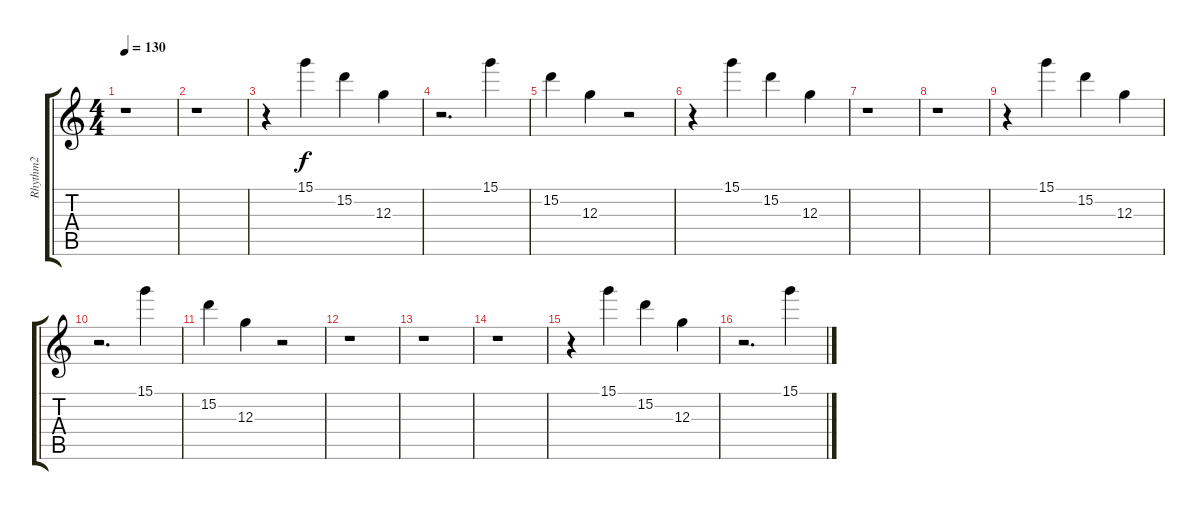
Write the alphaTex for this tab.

\track ("Rhythm2" "Rhythm2") {instrument acousticguitarnylon}
\staff {score tabs}
\tuning (E4 B3 G3 D3 A2 E2) {hide}
\ts (4 4)
\tempo 130
\clef g2
\ks c
r.1{dy f instrument acousticguitarnylon} |
r.1 |
r.4 15.1.4 15.2.4 12.3.4 |
r.2{d} 15.1.4 |
15.2.4 12.3.4 r.2 |
r.4 15.1.4 15.2.4 12.3.4 |
r.1 |
r.1 |
r.4 15.1.4 15.2.4 12.3.4 |
r.2{d} 15.1.4 |
15.2.4 12.3.4 r.2 |
r.1 |
r.1 |
r.1 |
r.4 15.1.4 15.2.4 12.3.4 |
r.2{d} 15.1.4
